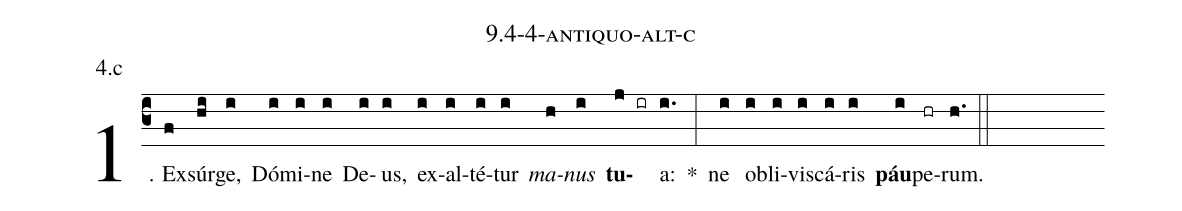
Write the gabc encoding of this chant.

name: 9.4-4-antiquo-alt-c;
annotation: 4.c;
%%
(c3)1. Ex(f)súr(hi)ge,(i) Dó(i)mi(i)ne(i) De(i)us,(i) ex(i)al(i)té(i)tur(i) <i>ma</i>(h)<i>nus</i>(i) <b>tu</b>(j ir)a:(i.) *(:) ne(i) ob(i)li(i)vis(i)cá(i)ris(i) <b>páu</b>(i)pe(hr)rum.(h.) (::)


%E(i) u(i) o(i) u(i) a(i) e.(h.) (::)
